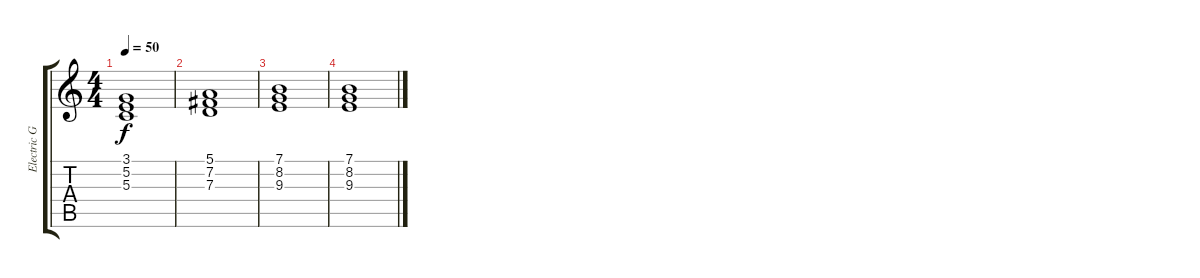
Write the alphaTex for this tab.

\track ("Electric Grand Piano" "Electric G") {instrument electricgrandpiano}
\staff {score tabs}
\tuning (E4 B3 G3 D3 A2 E2) {hide}
\ts (4 4)
\tempo 50
\clef g2
\ks c
(3.1 5.2 5.3).1{dy f} |
(5.1 7.2 7.3).1 |
(7.1 8.2 9.3).1 |
(7.1 8.2 9.3).1
